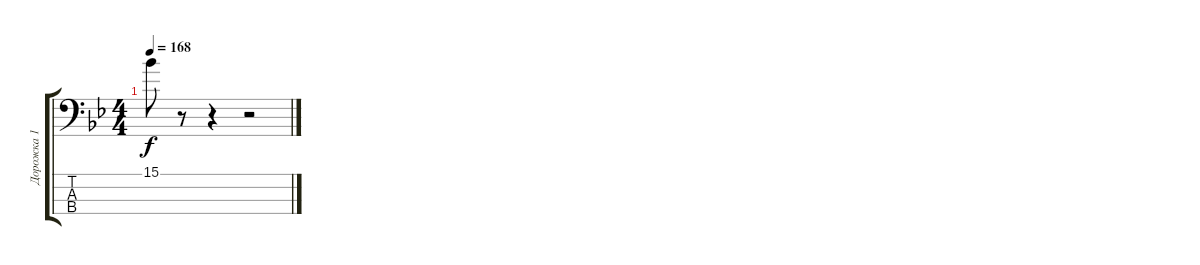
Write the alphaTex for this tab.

\track ("Дорожка 1" "Дорожка 1") {instrument slapbass1}
\staff {score tabs}
\tuning (G2 D2 A1 E1) {hide}
\ts (4 4)
\tempo 168
\clef f4
\ks bb
15.1.8{dy f} r.8 r.4 r.2
